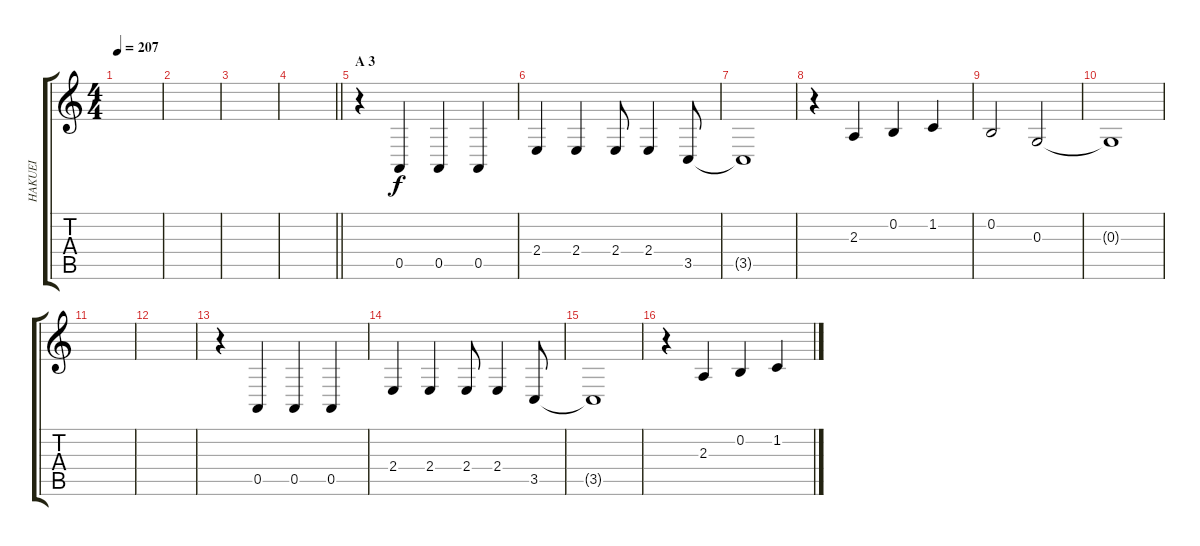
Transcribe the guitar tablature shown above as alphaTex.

\track ("HAKUEI" "HAKUEI") {instrument oboe}
\staff {score tabs}
\tuning (E4 B3 G3 D3 A2 E2) {hide}
\ts (4 4)
\tempo 207
\clef g2
\ks c
|
|
|
\barLineRight lightlight
|
\section ("" "A 3")
r.4 0.5.4 0.5.4 0.5.4 |
2.4.4 2.4.4 2.4.8 2.4.4 3.5.8 |
3.5{t}.1 |
r.4 2.3.4 0.2.4 1.2.4 |
0.2.2 0.3.2 |
0.3{t}.1 |
|
|
r.4 0.5.4 0.5.4 0.5.4 |
2.4.4 2.4.4 2.4.8 2.4.4 3.5.8 |
3.5{t}.1 |
r.4 2.3.4 0.2.4 1.2.4
